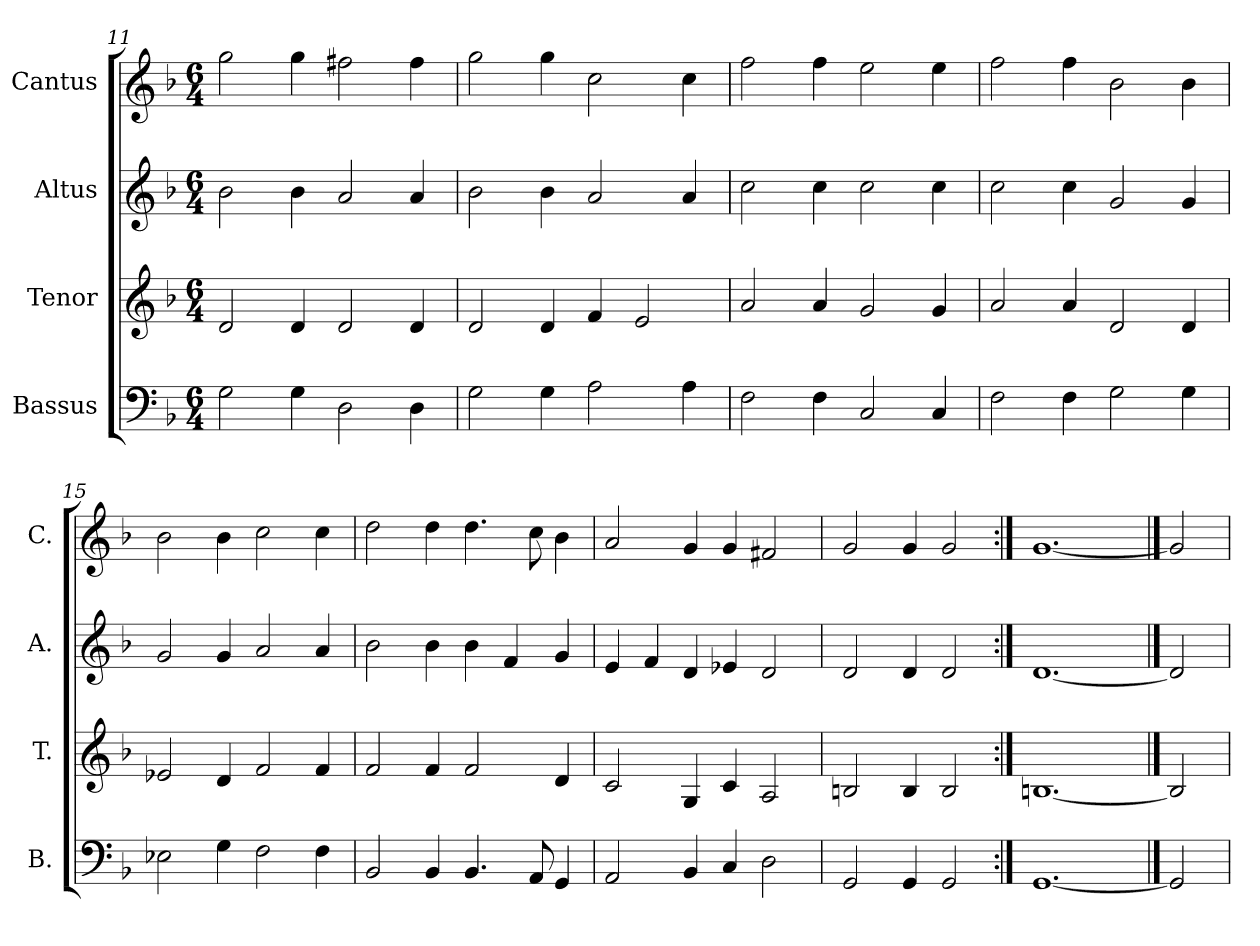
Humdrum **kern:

**kern	**kern	**kern	**kern
*part4	*part3	*part2	*part1
*staff4	*staff3	*staff2	*staff1
*I"Bassus	*I"Tenor	*I"Altus	*I"Cantus
*I'B.	*I'T.	*I'A.	*I'C.
*clefF4	*clefG2	*clefG2	*clefG2
*k[b-]	*k[b-]	*k[b-]	*k[b-]
*F:	*F:	*F:	*F:
*M6/4	*M6/4	*M6/4	*M6/4
=11	=11	=11	=11
2G\	2d/	2b-\	2gg\
4G\	4d/	4b-\	4gg\
2D\	2d/	2a/	2ff#X\
4D\	4d/	4a/	4ff#\
=12	=12	=12	=12
2G\	2d/	2b-\	2gg\
4G\	4d/	4b-\	4gg\
2A\	4f/	2a/	2cc\
.	2e/	.	.
4A\	.	4a/	4cc\
=13	=13	=13	=13
2F\	2a/	2cc\	2ff\
4F\	4a/	4cc\	4ff\
2C/	2g/	2cc\	2ee\
4C/	4g/	4cc\	4ee\
=14	=14	=14	=14
2F\	2a/	2cc\	2ff\
4F\	4a/	4cc\	4ff\
2G\	2d/	2g/	2b-\
4G\	4d/	4g/	4b-\
!!LO:LB:g=z
=15	=15	=15	=15
2E-X\	2e-X/	2g/	2b-\
4G\	4d/	4g/	4b-\
2F\	2f/	2a/	2cc\
4F\	4f/	4a/	4cc\
=16	=16	=16	=16
2BB-/	2f/	2b-\	2dd\
4BB-/	4f/	4b-\	4dd\
4.BB-/	2f/	4b-\	4.dd\
.	.	4f/	.
8AA/	.	.	8cc\
4GG/	4d/	4g/	4b-\
=17	=17	=17	=17
2AA/	2c/	4e/	2a/
.	.	4f/	.
4BB-/	4G/	4d/	4g/
4C/	4c/	4e-X/	4g/
2D\	2A/	2d/	2f#X/
=18	=18	=18	=18
2GG/	2Bn/	2d/	2g/
4GG/	4B/	4d/	4g/
2GG/	2B/	2d/	2g/
=19:|!	=19:|!	=19:|!	=19:|!
[1.GG	[1.Bn	[1.d	[1.g
==20	==20	==20	==20
2GG]	2B]	2d]	2g]
=	=	=	=
*-	*-	*-	*-
